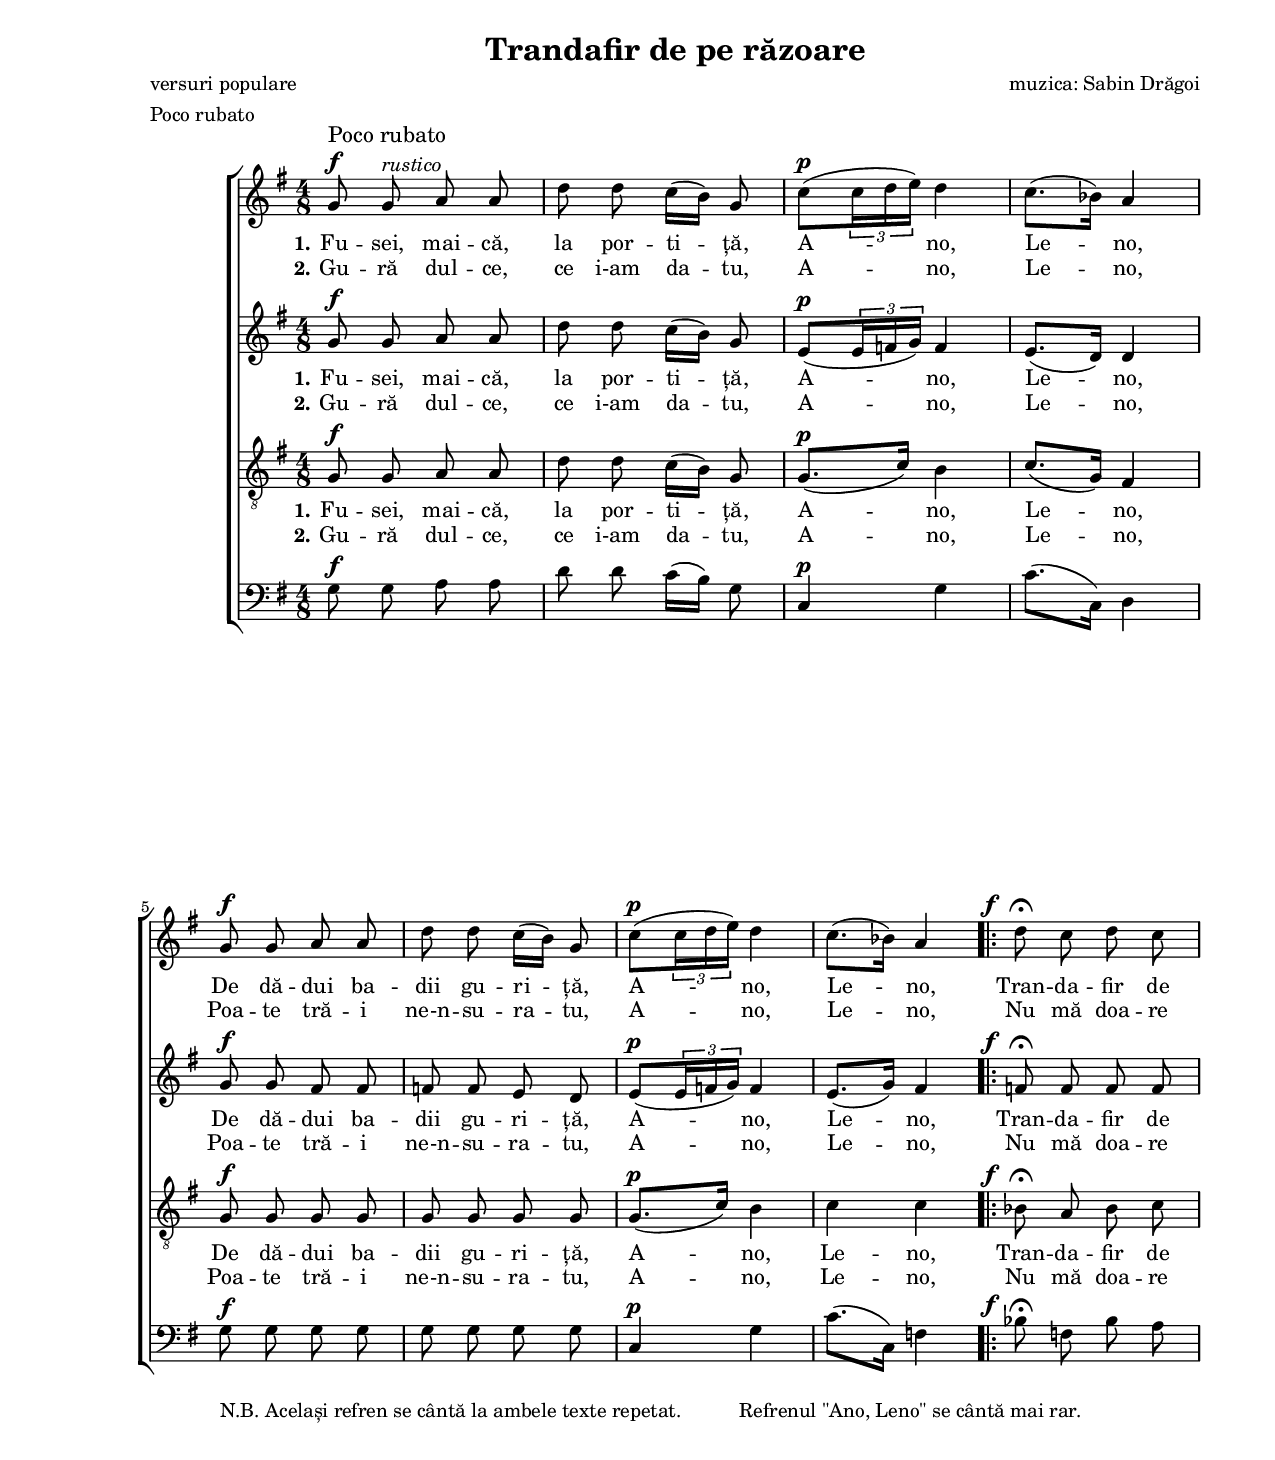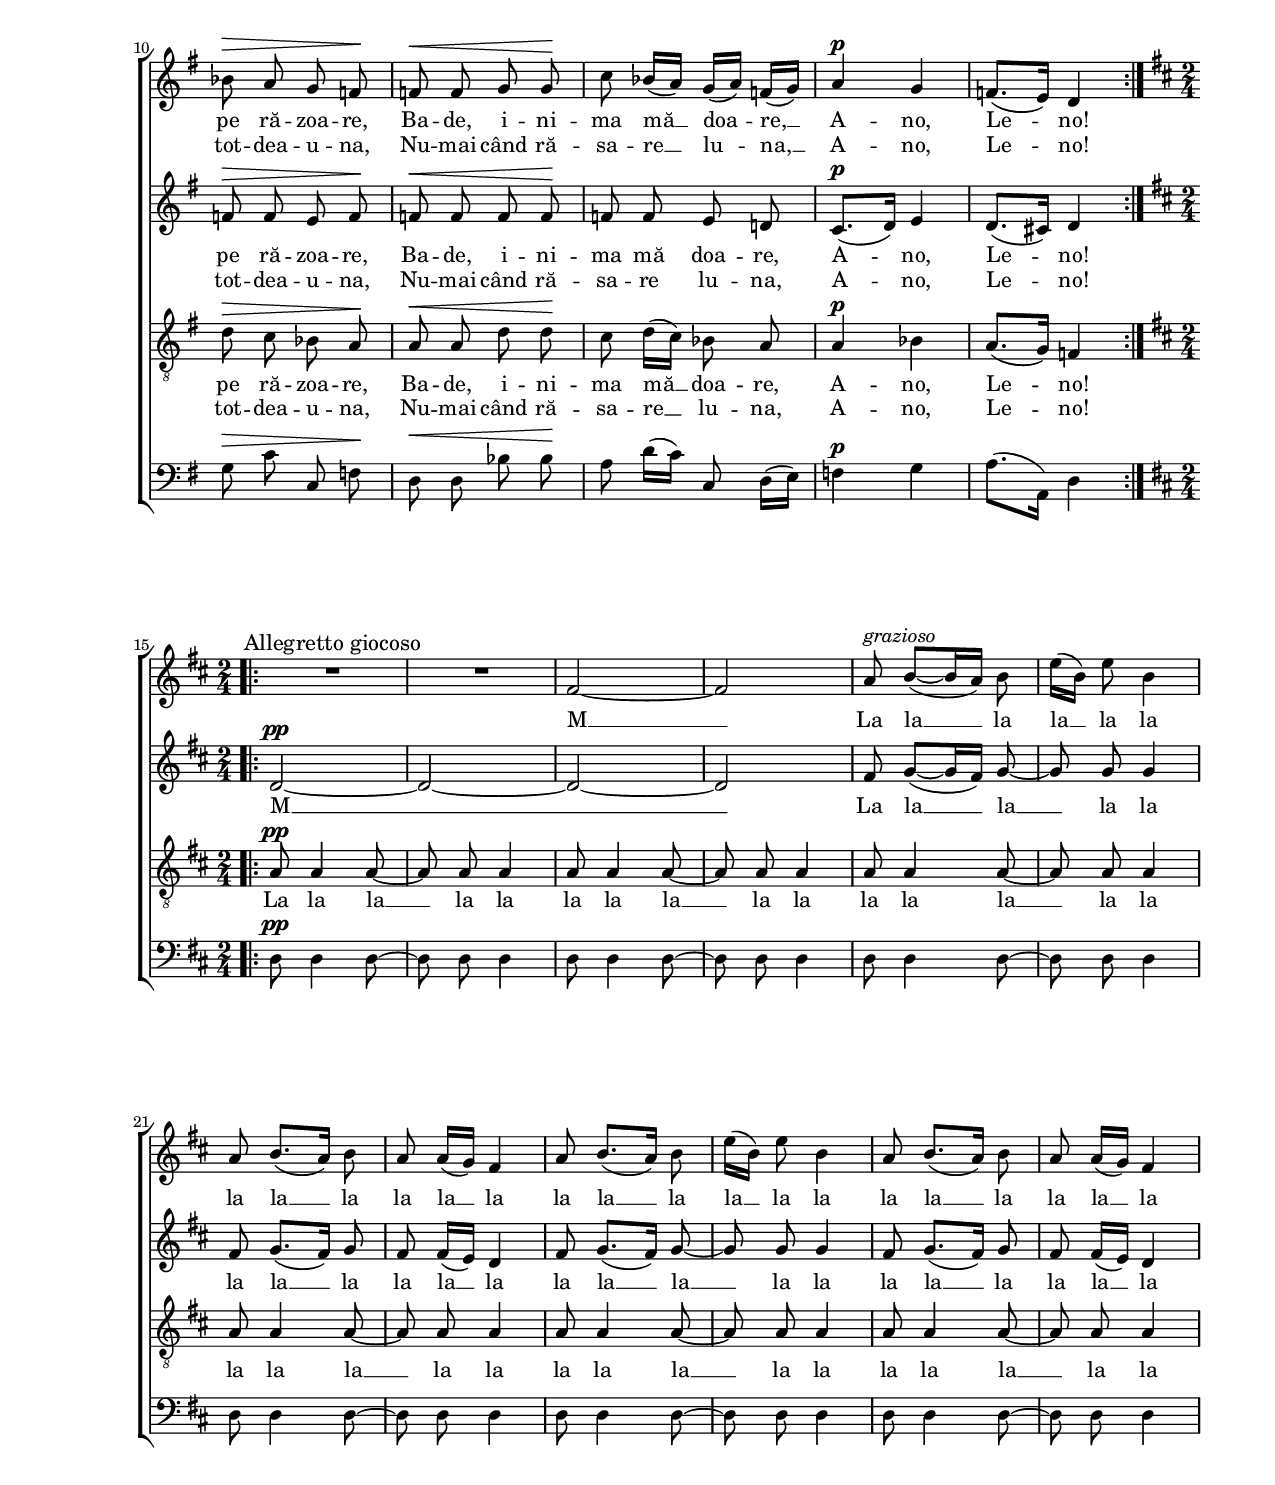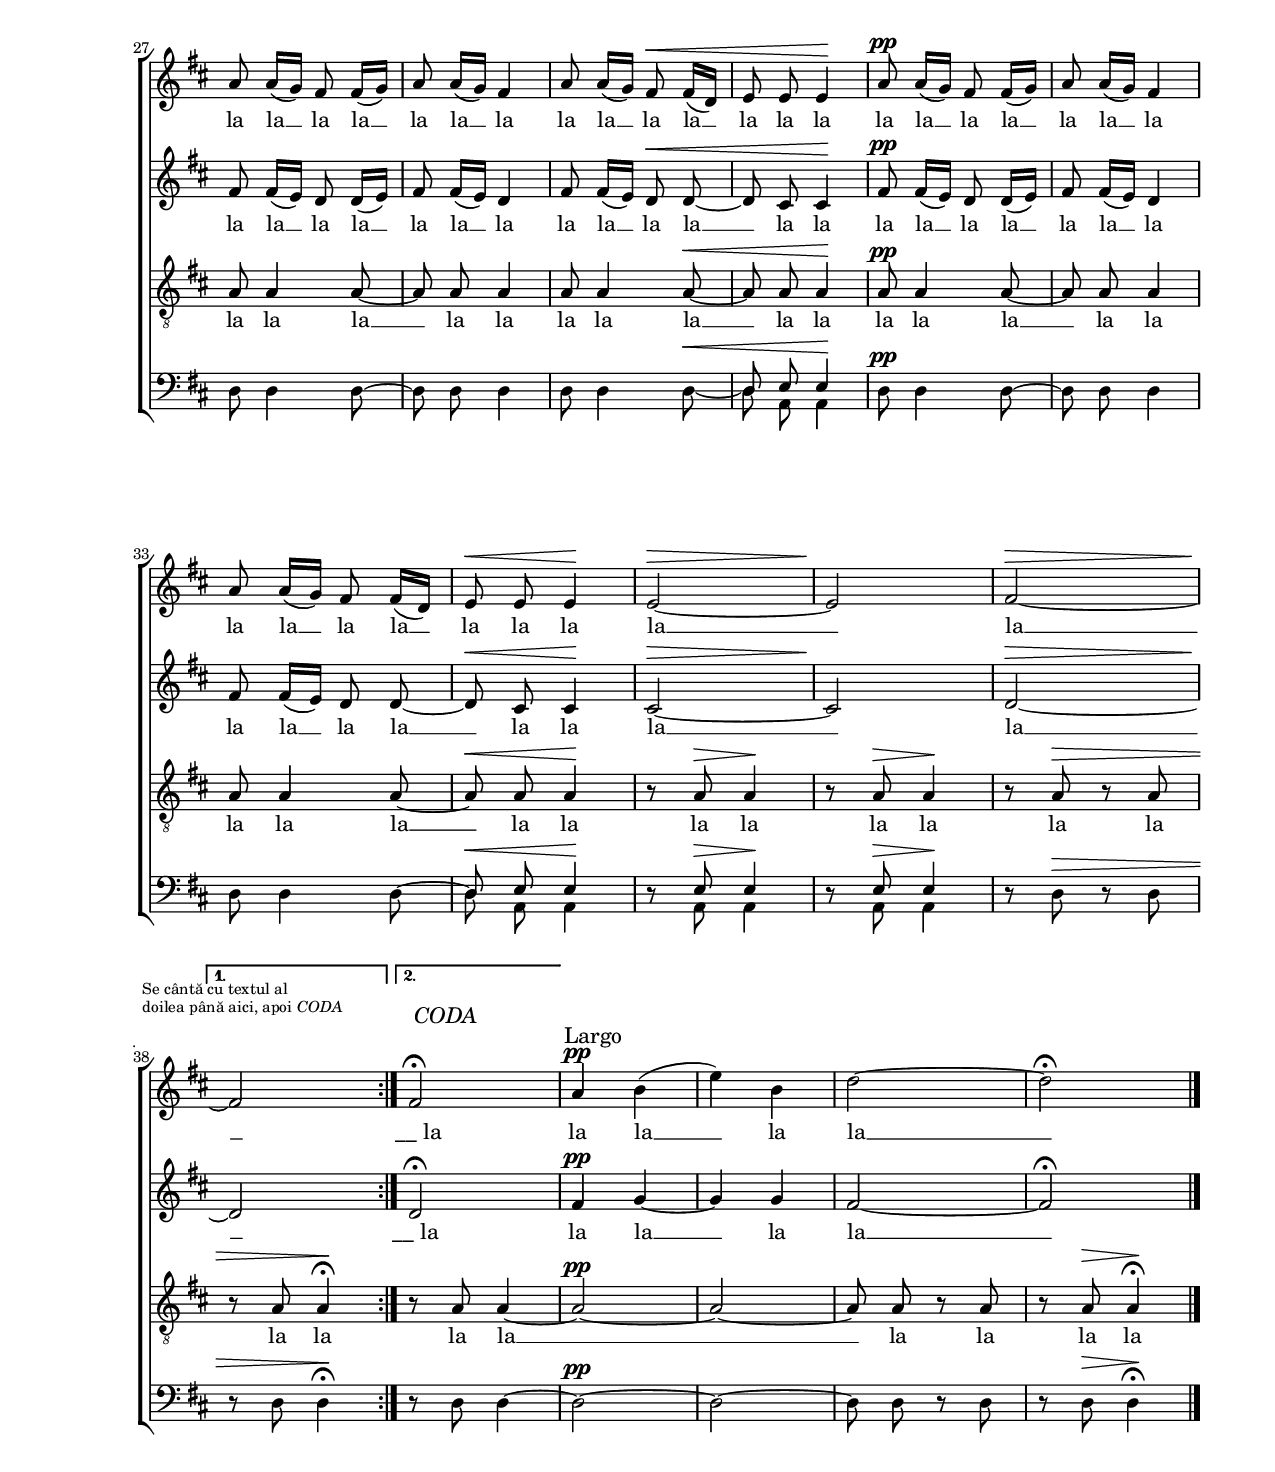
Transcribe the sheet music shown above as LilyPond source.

\version "2.19.80"

\paper {
  #(set-paper-size "letter")
  left-margin = 1\in
  line-width = 7\in
  print-page-number = false
  top-margin = 0.7\in
  bottom-margin = 0.7\in
}

\header {
  title = "Trandafir de pe răzoare"
  composer = "muzica: Sabin Drăgoi"
  poet = "versuri populare"
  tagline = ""
  meter = "Poco rubato"
}

#(set-global-staff-size 17)

global = {
  \key g \major
  \time 4/8
  \autoBeamOff
  \set Staff.midiInstrument = "clarinet"
}

explanation = \markup {
  \pad-markup #3.0 {
    "N.B. Același refren se cântă la ambele texte repetat."
    "Refrenul \"Ano, Leno\" se cântă mai rar."
  }
}

rubatoMarkup = \markup{
  \column {{\large "Poco rubato"} {\musicglyph "f"}}
}

fAndFermata = \markup {
  \hspace #-3.5
  \musicglyph "f"
  \hspace #1.0
  \musicglyph "scripts.ufermata"
}

instrMarkup = \markup {
  \hspace #-11.0
  \tiny "."
  \raise #6.0 {
    \override #'(baseline-skip . 2)
    \column {
      { \tiny "Se cântă cu textul al" }
      { \line { \tiny "doilea până aici, apoi" \tiny \italic "CODA" }}
    }
  }
}

fermataAndCoda = \markup {
  \hspace #0.5
  \override #'(baseline-skip . 5)
  \column {
    {\large \italic "CODA"}
    {\musicglyph "scripts.ufermata"}
  }
}

sopStanzaOne = \lyricmode {
  \set stanza = "1."
  Fu -- sei, mai -- că, la por -- ti -- ță, A -- no, Le -- no,
  De dă -- dui ba -- dii gu -- ri -- ță, A -- no, Le -- no,

  Tran -- da -- fir de pe ră -- zoa -- re,
  Ba -- de, i -- ni -- ma mă __ doa -- re, __
  A -- no, Le -- no!

  M __

  La la __ la la __ la la
  la la __ la la la __ la
  la la __ la la __ la la
  la la __ la la la __ la
  la la __ la la __ la la __ la
  la la __ la la __ la la la
  la la __ la la __ la la __ la
  la la __ la la __ la la la
  la __ la __ " __ la"
  la la __ la la __
}

sopStanzaTwo = \lyricmode {
  \set stanza = "2."
  Gu -- ră dul -- ce, ce i-am da -- tu, A -- no, Le -- no,
  Poa -- te tră -- i ne-n -- su -- ra -- tu, A -- no, Le -- no,
  Nu mă doa -- re tot -- dea -- u -- na,
  Nu -- mai când ră -- sa -- re __ lu -- na, __
  A -- no, Le -- no!
}

altoStanzaOne = \lyricmode {
  \set stanza = "1."
  Fu -- sei, mai -- că, la por -- ti -- ță, A -- no, Le -- no,
  De dă -- dui ba -- dii gu -- ri -- ță, A -- no, Le -- no,

  Tran -- da -- fir de pe ră -- zoa -- re,
  Ba -- de, i -- ni -- ma mă doa -- re,
  A -- no, Le -- no!

  M __

  La la __ la __ la la
  la la __ la la la __ la
  la la __ la __ la la
  la la __ la la la __ la
  la la __ la la __ la la __ la
  la la __ la la __ la la
  la la __ la la __ la la __ la
  la la __ la la __ la la
  la __
  la __
  "__ la"
  la la __ la la __
}

altoStanzaTwo = \lyricmode {
  \set stanza = "2."
  Gu -- ră dul -- ce, ce i-am da -- tu, A -- no, Le -- no,
  Poa -- te tră -- i ne-n -- su -- ra -- tu, A -- no, Le -- no,
  Nu mă doa -- re tot -- dea -- u -- na,
  Nu -- mai când ră -- sa -- re lu -- na,
  A -- no, Le -- no!
}

tenorStanzaOne = \lyricmode {
  \set stanza = "1."
  Fu -- sei, mai -- că, la por -- ti -- ță, A -- no, Le -- no,
  De dă -- dui ba -- dii gu -- ri -- ță, A -- no, Le -- no,

  Tran -- da -- fir de pe ră -- zoa -- re,
  Ba -- de, i -- ni -- ma mă __ doa -- re,
  A -- no, Le -- no!

  La la la __ la la
  la la la __ la la
  la la la __ la la
  la la la __ la la
  la la la __ la la
  la la la __ la la
  la la la __ la la
  la la la __ la la
  la la la __ la la
  la la la __ la la
  la la la la la la la la
  la la __ la la la la
}

tenorStanzaTwo = \lyricmode {
  \set stanza = "2."
  Gu -- ră dul -- ce, ce i-am da -- tu, A -- no, Le -- no,
  Poa -- te tră -- i ne-n -- su -- ra -- tu, A -- no, Le -- no,
  Nu mă doa -- re tot -- dea -- u -- na,
  Nu -- mai când ră -- sa -- re __ lu -- na,
  A -- no, Le -- no!
}

sopMusic = \relative c' {
  % Fusei, maică, la portiță, Ano, Leno,
  g'8^\rubatoMarkup g8^\markup{\italic "rustico"} a8 a8
  d8 d8 c16([ b16)] g8
  c8([^\p \tuplet 3/2 { c16 d16 e16)] } d4
  c8.([ bes16)] a4
  \break

  % De dădui badii guriță, Ano, Leno,
  g8^\f g8 a8 a8
  d8 d8 c16([ b16)] g8
  c8([^\p \tuplet 3/2 { c16 d16 e16)] } d4
  c8.([ bes16)] a4

  \repeat volta 2 {
    % Trandafir de pe răzoare, Bade, inima mă doare, Ano, Leno!
    d8^\fAndFermata c8 d8 c8
    \break
    bes8^\> a8 g8 f8\!
    f8^\< f8 g8 g8\!
    c8 bes16([ a16)] g16([ a16)] f16([ g16)]
    a4^\p g4
    f8.([ e16)] d4
    \break
  }

  \key d \major
  \time 2/4

  \repeat volta 2 {
    R2^\markup{\large "Allegretto giocoso"}
    R2
    fis2~
    fis2

    a8^\markup{\italic "grazioso"} b8([~ b16 a16)] b8
    e16([ b16)] e8 b4
    \break
    a8 b8.([ a16)] b8
    a8 a16([ g16)] fis4

    a8 b8.([ a16)] b8
    e16([ b16)] e8 b4
    a8 b8.([ a16)] b8
    a8 a16([ g16)] fis4
    \break

    a8 a16([ g16)] fis8 fis16([ g16)]
    a8 a16([ g16)] fis4
    a8 a16([ g16)] fis8^\< fis16([ d16)]
    e8 e8 e4\!

    a8^\pp a16([ g16)] fis8 fis16([ g16)]
    a8 a16([ g16)] fis4
    \break
    a8 a16([ g16)] fis8 fis16([ d16)]
    e8^\< e8 e4\!

    e2~^\>
    e2\!
    fis2~^\>
    \break
  } \alternative {
   { fis2\!^\instrMarkup }
   { fis2^\fermataAndCoda }
  }

  a4^\pp b4(^\markup{\hspace #-8.0 \large "Largo"}
  e4) b4
  d2~
  d2^\fermata
  \bar "|."
}

altoMusic = \relative c' {
  % Fusei, maică, la portiță, Ano, Leno,
  g'8^\f g8 a8 a8
  d8 d8 c16([ b16)] g8
  e8([^\p \tuplet 3/2 { e16 f16 g16)] } f4
  e8.([ d16)] d4

  % De dădui badii guriță, Ano, Leno,
  g8^\f g8 fis8 fis8
  f8 f8 e8 d8
  e8([^\p \tuplet 3/2 { e16 f16 g16)] } f4
  e8.([ g16)] fis4

  \repeat volta 2 {
    % Trandafir de pe răzoare, Bade, inima mă doare, Ano, Leno!
    f8^\fAndFermata f8 f8 f8
    f8^\> f8 e8 f8\!
    f8^\< f8 f8 f8\!
    f8 f8 e8 d!8
    c8.([^\p d16)] e4
    d8.([ cis16)] d4
  }

  \key d \major
  \time 2/4

  \repeat volta 2 {
    d2~^\pp
    d2~
    d2~
    d2

    fis8 g8([~ g16 fis16)] g8~
    g8 g8 g4
    fis8 g8.([ fis16)] g8
    fis8 fis16([ e16)] d4

    fis8 g8.([ fis16)] g8~
    g8 g8 g4
    fis8 g8.([ fis16)] g8
    fis8 fis16([ e16)] d4

    fis8 fis16([ e16)] d8 d16([ e16)]
    fis8 fis16([ e16)] d4
    fis8 fis16([ e16)] d8^\< d8~
    d8 cis8 cis4\!

    fis8^\pp fis16([ e16)] d8 d16([ e16)]
    fis8 fis16([ e16)] d4
    fis8 fis16([ e16)] d8 d8~
    d8^\< cis8 cis4\!

    cis2~^\>
    cis2\!
    d2~^\>
  } \alternative {
   { d2\! }
   { d2^\fermata }
  }

  fis4^\pp g4~
  g4 g4
  fis2~
  fis2^\fermata
}

tenorMusic = \relative c' {
  % Fusei, maică, la portiță, Ano, Leno,
  g8^\f g8 a8 a8
  d8 d8 c16([ b16)] g8
  g8.([^\p c16)] b4
  c8.([ g16)] fis4

  % De dădui badii guriță, Ano, Leno,
  g8^\f g8 g8 g8
  g8 g8 g8 g8
  g8.([^\p c16)] b4
  c4 c4

  \repeat volta 2 {
    % Trandafir de pe răzoare, Bade, inima mă doare, Ano, Leno!
    bes8^\fAndFermata a8 bes8 c8
    d8^\> c8 bes8 a8\!
    a8^\< a8 d8 d8\!
    c8 d16([ c16)] bes8 a8
    a4^\p bes4
    a8.([ g16)] f4
  }

  \key d \major
  \time 2/4

  \repeat volta 2 {
    a8^\pp a4 a8~
    a8 a8 a4
    a8 a4 a8~
    a8 a8 a4

    a8 a4 a8~
    a8 a8 a4
    a8 a4 a8~
    a8 a8 a4

    a8 a4 a8~
    a8 a8 a4
    a8 a4 a8~
    a8 a8 a4

    a8 a4 a8~
    a8 a8 a4
    a8 a4 a8~^\<
    a8 a8 a4\!

    a8^\pp a4 a8~
    a8 a8 a4
    a8 a4 a8~
    a8^\< a8 a4\!

    r8 a8^\> a4\!
    r8 a8^\> a4\!
    r8 a8^\> r8 a8
  } \alternative {
   { r8 a8 a4^\fermata\! }
   { r8 a8 a4~ }
  }

  a2~^\pp
  a2~
  a8 a8 r8 a8
  r8 a8^\> a4^\fermata\!
}

bassMusic = \relative c' {
  % Fusei, maică, la portiță, Ano, Leno,
  g8^\f g8 a8 a8
  d8 d8 c16([ b16)] g8
  c,4^\p g'4
  c8.([ c,16)] d4

  % De dădui badii guriță, Ano, Leno,
  g8^\f_\explanation g8 g8 g8
  g8 g8 g8 g8
  c,4^\p g'4
  c8.([ c,16)] f4

  \repeat volta 2 {
    % Trandafir de pe răzoare, Bade, inima mă doare, Ano, Leno!
    bes8^\fAndFermata f8 bes8 a8
    g8^\> c8 c,8 f8\!
    d8^\< d8 bes'8 bes8\!
    a8 d16([ c16)] c,8 d16([ e16)]
    f4^\p g4
    a8.([ a,16)] d4
  }

  \key d \major
  \time 2/4

  \repeat volta 2 {
    d8^\pp d4 d8~
    d8 d8 d4
    d8 d4 d8~
    d8 d8 d4

    d8 d4 d8~
    d8 d8 d4
    d8 d4 d8~
    d8 d8 d4

    d8 d4 d8~
    d8 d8 d4
    d8 d4 d8~
    d8 d8 d4

    d8 d4 d8~
    d8 d8 d4
    d8 d4 d8~^\<
    <<
      { \voiceOne d8 e8 e4\! }
      \new Voice = "split" { \autoBeamOff \voiceTwo d8 a8 a4 }
    >>
    \oneVoice

    d8^\pp d4 d8~
    d8 d8 d4
    d8 d4 d8~
    <<
      { \voiceOne d8^\< e8 e4\! }
      \new Voice = "split" { \autoBeamOff \voiceTwo d8 a8 a4 }
    >>
    \oneVoice

    r8
    <<
      { \voiceOne e'8^\> e4\! }
      \new Voice = "split" { \autoBeamOff \voiceTwo a,8 a4 }
    >>
    \oneVoice
    r8
    <<
      { \voiceOne e'8^\> e4\! }
      \new Voice = "split" { \autoBeamOff \voiceTwo a,8 a4 }
    >>
    \oneVoice

    r8 d8^\> r8 d8
  } \alternative {
   { r8 d8 d4^\fermata\! }
   { r8 d8 d4~ }
  }

  d2~^\pp
  d2~
  d8 d8 r8 d8
  r8 d8^\> d4^\fermata\!
}

myScore = \new Score <<
  \new ChoirStaff <<
    \new Staff \new Voice { \global \sopMusic }
    \addlyrics { \sopStanzaOne }
    \addlyrics { \sopStanzaTwo }

    \new Staff \new Voice { \global \altoMusic }
    \addlyrics { \altoStanzaOne }
    \addlyrics { \altoStanzaTwo }

    \new Staff <<
      \clef "G_8"
      \new Voice { \global \tenorMusic }
      \addlyrics { \tenorStanzaOne }
      \addlyrics { \tenorStanzaTwo }
    >>

    \new Staff <<
      \clef "bass"
      \new Voice { \global \bassMusic }
    >>
  >>
>>

\score {
  \myScore
  \layout { }
}

midiOutput = \midi {
  \tempo 4 = 72
  \context {
    \Voice
    \remove "Dynamic_performer"
  }
}

\score {
  \unfoldRepeats
  \myScore
  \midi { \midiOutput }
}

\score {
  \unfoldRepeats
  \new Voice { \global \sopMusic }
  \midi { \midiOutput }
}

\score {
  \unfoldRepeats
  \new Voice { \global \altoMusic }
  \midi { \midiOutput }
}

\score {
  \unfoldRepeats
  \new Voice { \global \tenorMusic }
  \midi { \midiOutput }
}

\score {
  \unfoldRepeats
  \new Voice { \global \bassMusic }
  \midi { \midiOutput }
}
